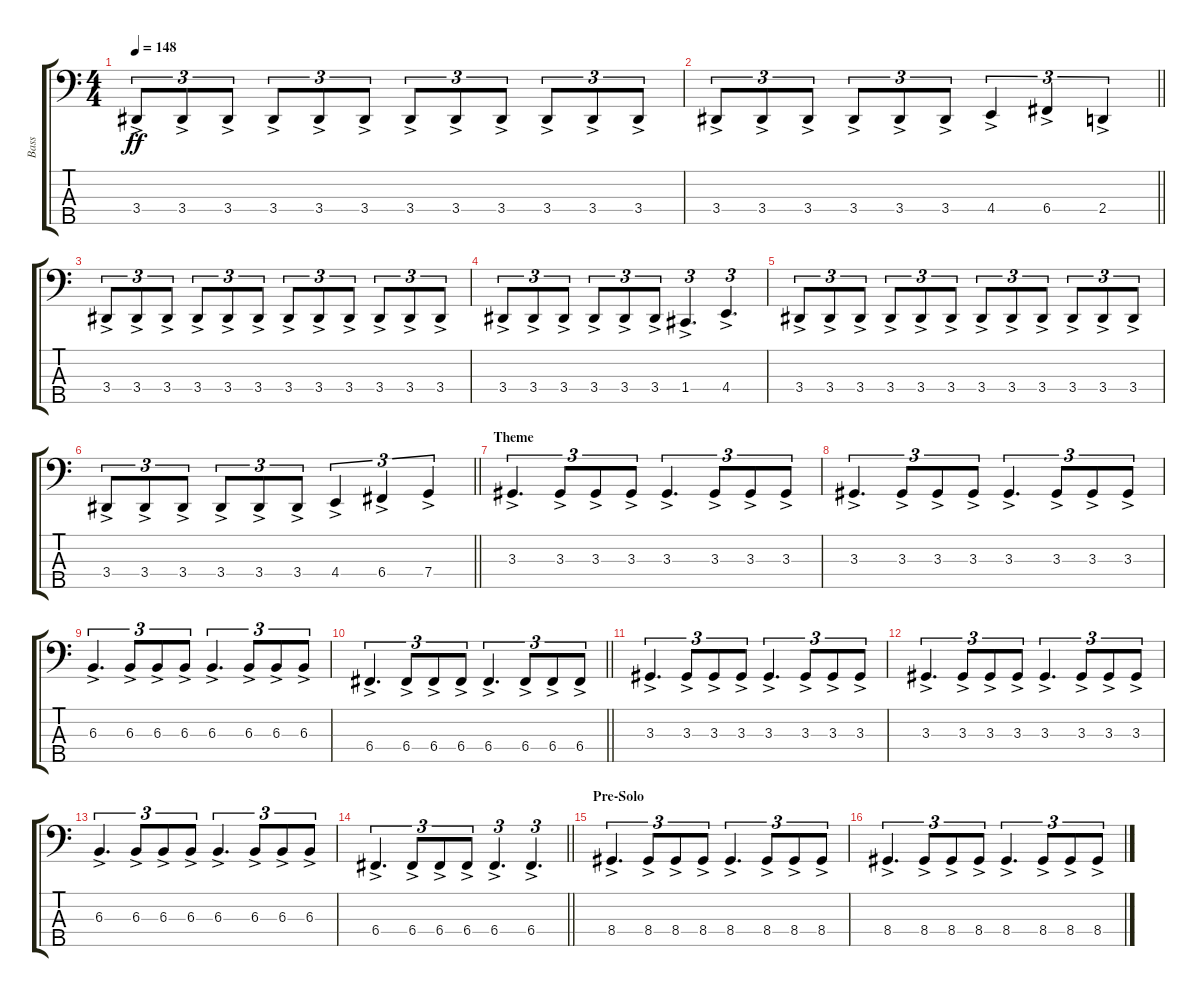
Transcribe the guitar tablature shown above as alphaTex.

\track ("Bass" "Bass") {instrument electricbassfinger}
\staff {score tabs}
\tuning (Eb2 Bb1 F1 C1 G0) {hide}
\ts (4 4)
\tempo 148
\clef f4
\ks c
3.4{ac}.8{tu (3 2) dy ff} 3.4{ac}.8{tu (3 2)} 3.4{ac}.8{tu (3 2)} 3.4{ac}.8{tu (3 2)} 3.4{ac}.8{tu (3 2)} 3.4{ac}.8{tu (3 2)} 3.4{ac}.8{tu (3 2)} 3.4{ac}.8{tu (3 2)} 3.4{ac}.8{tu (3 2)} 3.4{ac}.8{tu (3 2)} 3.4{ac}.8{tu (3 2)} 3.4{ac}.8{tu (3 2)} |
\barLineRight lightlight
3.4{ac}.8{tu (3 2)} 3.4{ac}.8{tu (3 2)} 3.4{ac}.8{tu (3 2)} 3.4{ac}.8{tu (3 2)} 3.4{ac}.8{tu (3 2)} 3.4{ac}.8{tu (3 2)} 4.4{ac}.4{tu (3 2)} 6.4{ac}.4{tu (3 2)} 2.4{ac}.4{tu (3 2)} |
\section ("" "")
3.4{ac}.8{tu (3 2)} 3.4{ac}.8{tu (3 2)} 3.4{ac}.8{tu (3 2)} 3.4{ac}.8{tu (3 2)} 3.4{ac}.8{tu (3 2)} 3.4{ac}.8{tu (3 2)} 3.4{ac}.8{tu (3 2)} 3.4{ac}.8{tu (3 2)} 3.4{ac}.8{tu (3 2)} 3.4{ac}.8{tu (3 2)} 3.4{ac}.8{tu (3 2)} 3.4{ac}.8{tu (3 2)} |
3.4{ac}.8{tu (3 2)} 3.4{ac}.8{tu (3 2)} 3.4{ac}.8{tu (3 2)} 3.4{ac}.8{tu (3 2)} 3.4{ac}.8{tu (3 2)} 3.4{ac}.8{tu (3 2)} 1.4{ac}.4{d tu (3 2)} 4.4{ac}.4{d tu (3 2)} |
3.4{ac}.8{tu (3 2)} 3.4{ac}.8{tu (3 2)} 3.4{ac}.8{tu (3 2)} 3.4{ac}.8{tu (3 2)} 3.4{ac}.8{tu (3 2)} 3.4{ac}.8{tu (3 2)} 3.4{ac}.8{tu (3 2)} 3.4{ac}.8{tu (3 2)} 3.4{ac}.8{tu (3 2)} 3.4{ac}.8{tu (3 2)} 3.4{ac}.8{tu (3 2)} 3.4{ac}.8{tu (3 2)} |
\barLineRight lightlight
3.4{ac}.8{tu (3 2)} 3.4{ac}.8{tu (3 2)} 3.4{ac}.8{tu (3 2)} 3.4{ac}.8{tu (3 2)} 3.4{ac}.8{tu (3 2)} 3.4{ac}.8{tu (3 2)} 4.4{ac}.4{tu (3 2)} 6.4{ac}.4{tu (3 2)} 7.4{ac}.4{tu (3 2)} |
\section ("" "Theme")
3.3{ac}.4{d tu (3 2)} 3.3{ac}.8{tu (3 2)} 3.3{ac}.8{tu (3 2)} 3.3{ac}.8{tu (3 2)} 3.3{ac}.4{d tu (3 2)} 3.3{ac}.8{tu (3 2)} 3.3{ac}.8{tu (3 2)} 3.3{ac}.8{tu (3 2)} |
3.3{ac}.4{d tu (3 2)} 3.3{ac}.8{tu (3 2)} 3.3{ac}.8{tu (3 2)} 3.3{ac}.8{tu (3 2)} 3.3{ac}.4{d tu (3 2)} 3.3{ac}.8{tu (3 2)} 3.3{ac}.8{tu (3 2)} 3.3{ac}.8{tu (3 2)} |
6.3{ac}.4{d tu (3 2)} 6.3{ac}.8{tu (3 2)} 6.3{ac}.8{tu (3 2)} 6.3{ac}.8{tu (3 2)} 6.3{ac}.4{d tu (3 2)} 6.3{ac}.8{tu (3 2)} 6.3{ac}.8{tu (3 2)} 6.3{ac}.8{tu (3 2)} |
\barLineRight lightlight
6.4{ac}.4{d tu (3 2)} 6.4{ac}.8{tu (3 2)} 6.4{ac}.8{tu (3 2)} 6.4{ac}.8{tu (3 2)} 6.4{ac}.4{d tu (3 2)} 6.4{ac}.8{tu (3 2)} 6.4{ac}.8{tu (3 2)} 6.4{ac}.8{tu (3 2)} |
\section ("" "")
3.3{ac}.4{d tu (3 2)} 3.3{ac}.8{tu (3 2)} 3.3{ac}.8{tu (3 2)} 3.3{ac}.8{tu (3 2)} 3.3{ac}.4{d tu (3 2)} 3.3{ac}.8{tu (3 2)} 3.3{ac}.8{tu (3 2)} 3.3{ac}.8{tu (3 2)} |
3.3{ac}.4{d tu (3 2)} 3.3{ac}.8{tu (3 2)} 3.3{ac}.8{tu (3 2)} 3.3{ac}.8{tu (3 2)} 3.3{ac}.4{d tu (3 2)} 3.3{ac}.8{tu (3 2)} 3.3{ac}.8{tu (3 2)} 3.3{ac}.8{tu (3 2)} |
6.3{ac}.4{d tu (3 2)} 6.3{ac}.8{tu (3 2)} 6.3{ac}.8{tu (3 2)} 6.3{ac}.8{tu (3 2)} 6.3{ac}.4{d tu (3 2)} 6.3{ac}.8{tu (3 2)} 6.3{ac}.8{tu (3 2)} 6.3{ac}.8{tu (3 2)} |
\barLineRight lightlight
6.4{ac}.4{d tu (3 2)} 6.4{ac}.8{tu (3 2)} 6.4{ac}.8{tu (3 2)} 6.4{ac}.8{tu (3 2)} 6.4{ac}.4{d tu (3 2)} 6.4{ac}.4{d tu (3 2)} |
\section ("" "Pre-Solo")
8.4{ac}.4{d tu (3 2)} 8.4{ac}.8{tu (3 2)} 8.4{ac}.8{tu (3 2)} 8.4{ac}.8{tu (3 2)} 8.4{ac}.4{d tu (3 2)} 8.4{ac}.8{tu (3 2)} 8.4{ac}.8{tu (3 2)} 8.4{ac}.8{tu (3 2)} |
8.4{ac}.4{d tu (3 2)} 8.4{ac}.8{tu (3 2)} 8.4{ac}.8{tu (3 2)} 8.4{ac}.8{tu (3 2)} 8.4{ac}.4{d tu (3 2)} 8.4{ac}.8{tu (3 2)} 8.4{ac}.8{tu (3 2)} 8.4{ac}.8{tu (3 2)}
